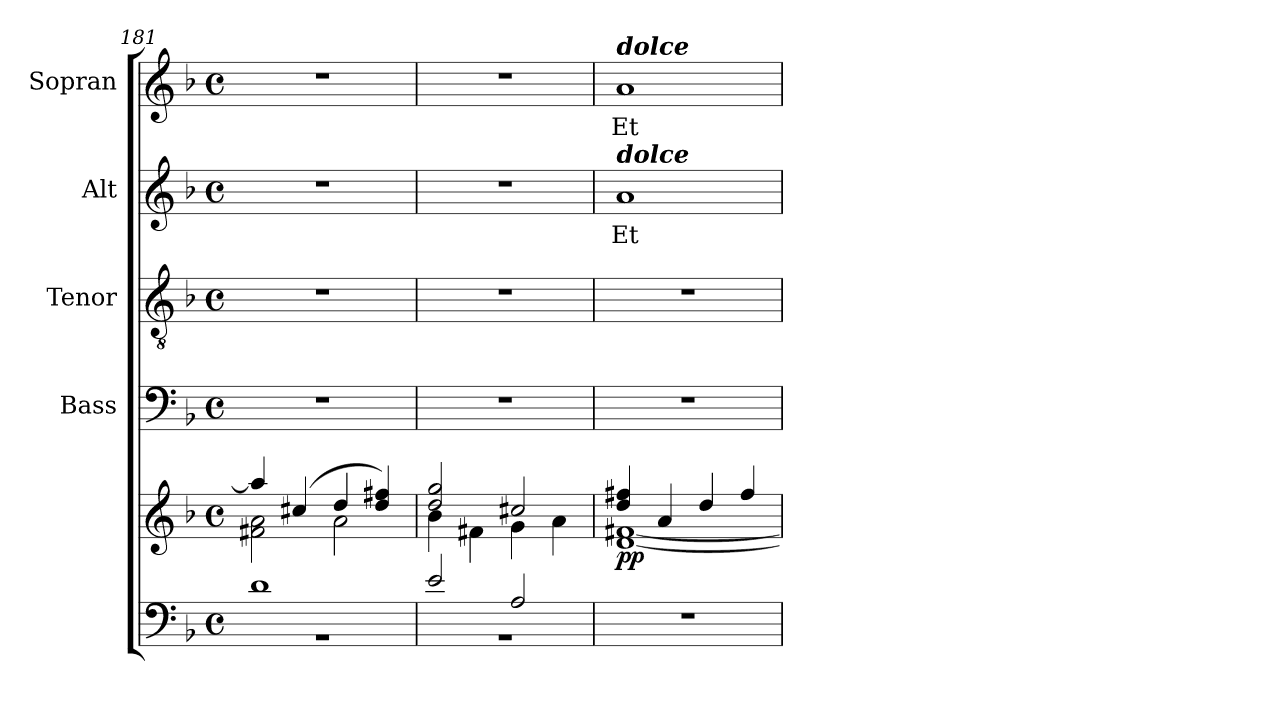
**kern	**kern	**dynam	**kern	**kern	**kern	**text	**kern	**text
*part5	*part5	*part5	*part4	*part3	*part2	*part2	*part1	*part1
*staff6	*staff5	*staff5/6	*staff4	*staff3	*staff2	*staff2	*staff1	*staff1
*	*	*	*I"Bass	*I"Tenor	*I"Alt	*	*I"Sopran	*
*	*	*	*I'B.	*I'T.	*I'A.	*	*I'S.	*
*clefF4	*clefG2	*	*clefF4	*clefGv2	*clefG2	*	*clefG2	*
*k[b-]	*k[b-]	*	*k[b-]	*k[b-]	*k[b-]	*	*k[b-]	*
*F:	*F:	*	*F:	*F:	*F:	*	*F:	*
*M4/4	*M4/4	*	*M4/4	*M4/4	*M4/4	*	*M4/4	*
*met(c)	*met(c)	*	*met(c)	*met(c)	*met(c)	*	*met(c)	*
=181	=181	=181	=181	=181	=181	=181	=181	=181
*^	*^	*	*	*	*	*	*	*
1d	1rBB	4aa/]	2f#X\ 2a\	.	1r	1r	1r	.	1r	.
.	.	(4cc#X/	.	.	.	.	.	.	.	.
.	.	4dd/	2a\	.	.	.	.	.	.	.
.	.	4dd/ 4ff#X/)	.	.	.	.	.	.	.	.
=182	=182	=182	=182	=182	=182	=182	=182	=182	=182	=182
2e/	1rBB	2dd/ 2gg/	4b-\	.	1r	1r	1r	.	1r	.
.	.	.	4f#X\	.	.	.	.	.	.	.
2A/	.	2cc#X/	4g\	.	.	.	.	.	.	.
.	.	.	4a\	.	.	.	.	.	.	.
*v	*v	*	*	*	*	*	*	*	*	*
=183	=183	=183	=183	=183	=183	=183	=183	=183	=183
!	!	!	!	!	!	!	!	!LO:TX:a:Bi:t=dolce	!
!	!	!	!	!	!	!LO:TX:a:Bi:t=dolce	!	!	!
!	!	!	!LO:DY:b	!	!	!	!LO:LY:b	!	!LO:LY:b
1r	4dd/ 4ff#X/	[<1d [<1f#X	pp	1r	1r	1a	Et	1a	Et
.	4a/	.	.	.	.	.	.	.	.
.	4dd/	.	.	.	.	.	.	.	.
.	4ff#/	.	.	.	.	.	.	.	.
*	*v	*v	*	*	*	*	*	*	*
=	=	=	=	=	=	=	=	=
*-	*-	*-	*-	*-	*-	*-	*-	*-
